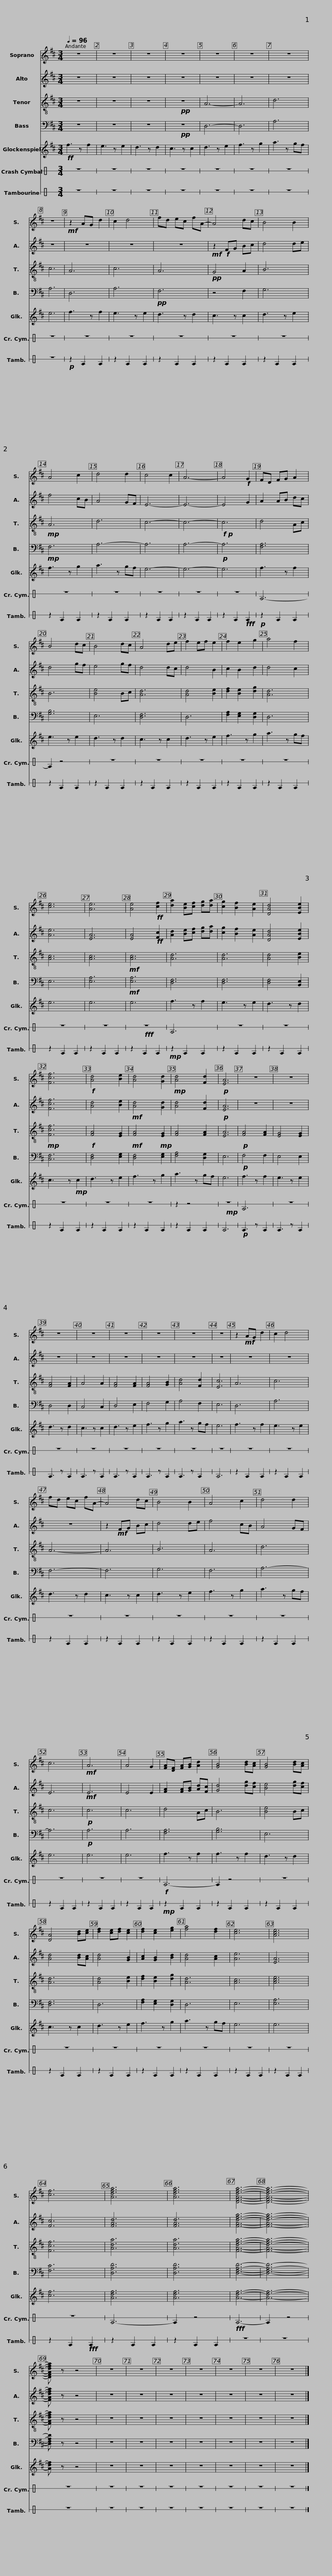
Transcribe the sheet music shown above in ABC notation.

X:1
%%score 1 2 3 4 5 6 7
L:1/8
Q:1/4=96
M:3/4
I:linebreak $
K:D
V:1 treble
V:2 treble
V:3 treble-8
V:4 bass
V:5 treble+15
V:6 perc stafflines=1
K:none
V:7 perc stafflines=1
K:none
V:1
 z6 | z6 | z6 | z6 | z6 | %5
 z6 | z6 | z6 |!mf! z2 AG d2 | c2 d4 |$ %10
 fd ec fA- | A4 dc | B4 B2 | A4 c2 | d4 d2 | %15
 c4 c2 | A6- | A4!f! G2 |$ FD FG A2 | B4 dc | %20
 B4 dc | A4 de | f2 ef e2 | f2 e2 g2 | a4 f2 | %25
 [ce]6 |$ [Ae]6 | [Ae]4!ff! [cf]2 | [da]2 [Be][cf] [dg][da] | [cg]2 [Bf]2 [Ae]2 | %30
 [DAd]4 [EBe]2 | [Fcf]6 |!f! [Ad]4 [Be]2 | [Ad]4 [Gd]2 |!mp! [Ad]4 [Fd]2 |$ %35
!p! [EA]6 | z6 | z6 | z6 | z6 | %40
 z6 | z6 | z6 | z6 | z2!mf! AG d2 |$ %45
 c2 d4 | fd ec fA- | A4 dc | B4 B2 | A4 c2 | %50
 d4 d2 | c6 |!mf! A6 |$ A4 G2 | [FA][DF] [FA][GB] [Ad]2 | %55
 [GB]4 [Bd][Ac] | [GB]4 [Bd][Ac] | [DA]4 [Bd][ce] | [df]2 [ce][df] [ce]2 | [df]2 [ce]2 [eg]2 | %60
 [fa]4 [df]2 |$ [ce]6 | [Ace]6 | [cf]6 | [Adfa]6 | %65
 [Adfa]6 | [DFAdfa]6- | [DFAdfa]6- | [DFAdfa] z z4 | z6 | %70
 z6 | z6 | z6 | z6 | z6 |$ %75
 z6 |] %76
V:2
 z6 | z6 | z6 | z6 | z6 | %5
 z6 | z6 | z6 | z6 | z6 |$ %10
 z6 |!mf! z2!f! FG Bc | d4 de | f4 cB | A4 GF | %15
 E6- | E6- | E4 G2 |$ A2 AB dc | d4 gf | %20
 e4 gf | d4 dc | d4 B2 | c2 B2 d2 | d4 c2 | %25
 [Ae]6 |$ [EA]6 | [EA]4!ff! [Fc]2 | [Ad]2 [Be][cf] [dg][da] | [cg]2 [Bf]2 [Ae]2 | %30
 [DAd]4 [EBe]2 | [Fcf]6 | [Ad]4 [Be]2 |!mf! [Ad]4 [Gd]2 | [Ad]4 [Fd]2 |$ %35
!p! [EA]6 | z6 | z6 | z6 | z6 | %40
 z6 | z6 | z6 | z6 | z6 |$ %45
 z6 | z6 | z2!mf! FG Bc | d4 de | f4 cB | %50
 A4 GF | E6 |!mf! E6 |$ E4 E2 | [FA]2 [FA][GB] [Ad][Fc] | %55
 [Gd]4 [dg][cf] | [Be]4 [dg][cf] | [Ad]4 [Bd][Ac] | [Ad]4 [GB]2 | [Ac]2 [GB]2 [Bd]2 | %60
 [Ad]4 [Ac]2 |$ [Ae]6 | [EA]6 | [Fc]6 | [FAd]6 | %65
 [FAd]6 | [FAdfa]6- | [FAdfa]6- | [FAdfa] z z4 | z6 | %70
 z6 | z6 | z6 | z6 | z6 |$ %75
 z6 |] %76
V:3
 z6 | z6 | z6 |!pp! z6 | A6- | %5
 A6 | d6 | c6 | A6 | c6 |$ %10
 A6- |!pp! G4 A2 | B6 |!mp! A6 | d6 | %15
 c6- | c6- |!f!!p! c6 |$ d4 Ac | B6 | %20
 [Be]4 Bc | [Ad]6 | [Ad]4 [Be]2 | [df]2 [Be]2 [dg]2 | [Ad]6 | %25
 [Ac]6 |$ [Ac]6 |!mf! [Ac]6 | [Ad]6 | [Ad]6 | %30
 [Ad]4 [Be]2 |!mp! [Fcf]6 |!f! [FA]4 [EG]2 |!mf! [FA]4!mp! [EG]2 | [FA]4 [FA]2 |$ %35
 [EA]6 |!p! [FA]4 [FA]2 | [EG]4 [EG]2 | [FA]4 [FA]2 | A4 A2 | %40
 [FA]4 [FA]2 | [FA]4 [GB]2 | [Ad]4 [Fd]2 | [Ec]6 | A6 |$ %45
 c6 | A6- | A6 | B6 | A6 | %50
 d6 | c6 |!p! c6 |$ c6 | d4 Ac | %55
 B6 | [Be]4 Bc | [Ad]6 | [Ad]4 [Be]2 | [df]2 [Be]2 [dg]2 | %60
 [Ad]6 |$ [Ac]6 | [Ace]6 | [Fcf]6 | [Ada]6 | %65
 [Ada]6 | [FAdfa]6- | [FAdfa]6- | [FAdfa] z z4 | z6 | %70
 z6 | z6 | z6 | z6 | z6 |$ %75
 z6 |] %76
V:4
 z6 | z6 | z6 |!pp! z6 | D,6- | %5
 D,6 | A,6 | A,6 | D,6 | A,6 |$ %10
!pp! F,6- | z4 F,2 | G,6 |!mp! F,6 | A,6- | %15
 A,6 | A,6- |!p! A,6 |$ [F,A,]6 | [G,B,]6 | %20
 E,6 | [D,F,]6 | D,6 | [F,A,]2 [E,G,]2 [D,G,]2 | D,6 | %25
 E,6 |$ [E,A,]6 |!mf! [E,A,]6 | [D,F,]6 | [D,F,]6 | %30
 [D,F,]4 [B,,E,]2 | [C,F,]6 | [D,F,]4 [E,G,]2 | [D,F,]4 [E,G,]2 | [F,A,]4 [D,G,]2 |$ %35
 E,6 |!p! F,4 F,2 | E,4 E,2 | D,4 D,2 | C,4 C,2 | %40
 D,4 E,2 | F,4 G,2 | A,4 F,2 | E,6 | D,6 |$ %45
 A,6 | F,6- | F,6 | G,6 | F,6 | %50
 A,6- | A,6 |!p! A,6 |$ A,6 | [F,A,]6 | %55
 [G,B,]6 | E,6 | [D,F,]6 | D,6 | [F,A,]2 [E,G,]2 [D,G,]2 | %60
 D,6 |$ E,6 | [E,A,]6 | [F,C]6 | [D,A,D]6 | %65
 [D,A,D]6 | [D,F,A,D]6- | [D,F,A,D]6- | [D,F,A,D] z z4 | z6 | %70
 z6 | z6 | z6 | z6 | z6 |$ %75
 z6 |] %76
V:5
!ff! f3 z f2 | e3 z e2 | d3 z d2 | c3 z c2 | d3 z e2 | %5
 f3 z g2 | a3 z gf | e6 | f3 z f2 | e3 z e2 |$ %10
 d3 z d2 | c3 z c2 | d3 z e2 | f3 z g2 | a3 z gf | %15
 e6- | e6- | e6 |$ f3 z f2 | e3 z e2 | %20
 d3 z d2 | c3 z c2 | d3 z e2 | f3 z g2 | a3 z gf | %25
 e6 |$ e6 | e6 | f3 z f2 | e3 z e2 | %30
 d3 z d2 | c3 z!mp! c2 | d3 z e2 | f3 z g2 | a3 z gf |$ %35
 e6 | f3 z f2 | e3 z e2 | d3 z d2 | c3 z c2 | %40
 d3 z e2 | f3 z g2 | a3 z gf | e6 | f3 z f2 |$ %45
 e3 z e2 | d3 z d2 | c3 z c2 | d3 z e2 | f3 z g2 | %50
 a3 z gf | e6 | e6 |$ e6 | f3 z f2 | %55
 f3 z f2 | d3 z d2 | c3 z c2 | d3 z e2 | f3 z g2 | %60
 a3 z gf |$ e6 | e6 | [cf]6 | [Adf]6 | %65
 [Adf]6 | [Adf]6- | [Adf]6- | [Adf] z z4 | z6 | %70
 z6 | z6 | z6 | z6 | z6 |$ %75
 z6 |] %76
V:6
[K:C] z6 | z6 | z6 | z6 | z6 | %5
 z6 | z6 | z6 | z6 | z6 |$ %10
 z6 | z6 | z6 | z6 | z6 | %15
 z6 | z6 | z6 |$ E6- | E2 z4 | %20
 z6 | z6 | z6 | z6 | z6 | %25
 z6 |$ z6 |!fff! z6 | E6 | z6 | %30
 z6 | z6 | z6 | z6 | z2 z4 |$ %35
!mp! z6 | E6 | z6 | z6 | z6 | %40
 z6 | z6 | z6 | z6 | z6 |$ %45
 z6 | z6 | z6 | z6 | z6 | %50
 z6 | z6 | z6 |$ z6 |!f! E6- | %55
 E2 z4 | z6 | z6 | z6 | z6 | %60
 z6 |$ z6 | z6 | z6 | E6- | %65
 E2 z4 |!fff! E6- | E2 z4 | z6 | z6 | %70
 z6 | z6 | z6 | z6 | z6 |$ %75
 z6 |] %76
V:7
[K:C] z6 | z6 | z6 | z6 | z6 | %5
 z6 | z6 | z6 |!p! z2 E2 E2 | z2 E2 E2 |$ %10
 z2 E2 E2 | z2 E2 E2 | z2 E2 E2 | z2 E2 E2 | z2 E2 E2 | %15
 z2 E2 E2 | z2 E2 E2 | z2 E2!fff! E2 |$!p! z2 E2 E2 | z2 E2 E2 | %20
 z2 E2 E2 | z2 E2 E2 | z2 E2 E2 | z2 E2 E2 | z2 E2 E2 | %25
 z2 E2 E2 |$ z2 E2 E2 | z2 E2 E2 |!mp! z2 E2 E2 | z2 E2 E2 | %30
 z2 E2 E2 | z2 E2 E2 | z2 E2 E2 | z2 E2 E2 | z2 E2 E2 |$ %35
 E6 |!p! E3 z E2 | E3 z E2 | E3 z E2 | E3 z E2 | %40
 E3 z E2 | E3 z E2 | E3 z E2 | E6 | z2 E2 E2 |$ %45
 z2 E2 E2 | z2 E2 E2 | z2 E2 E2 | z2 E2 E2 | z2 E2 E2 | %50
 z2 E2 E2 | z2 E2 E2 | z2 E2 E2 |$ z2 E2 E2 |!mp! z2 E2 E2 | %55
 z2 E2 E2 | z2 E2 E2 | z2 E2 E2 | z2 E2 E2 | z2 E2 E2 | %60
 z2 E2 E2 |$ z2 E2 E2 | z2 E2 E2 | z2 E2!fff! E2 | z2 E2 E2 | %65
 z2 E2 E2 | z6 | z6 | z6 | z6 | %70
 z6 | z6 | z6 | z6 | z6 |$ %75
 z6 |] %76
